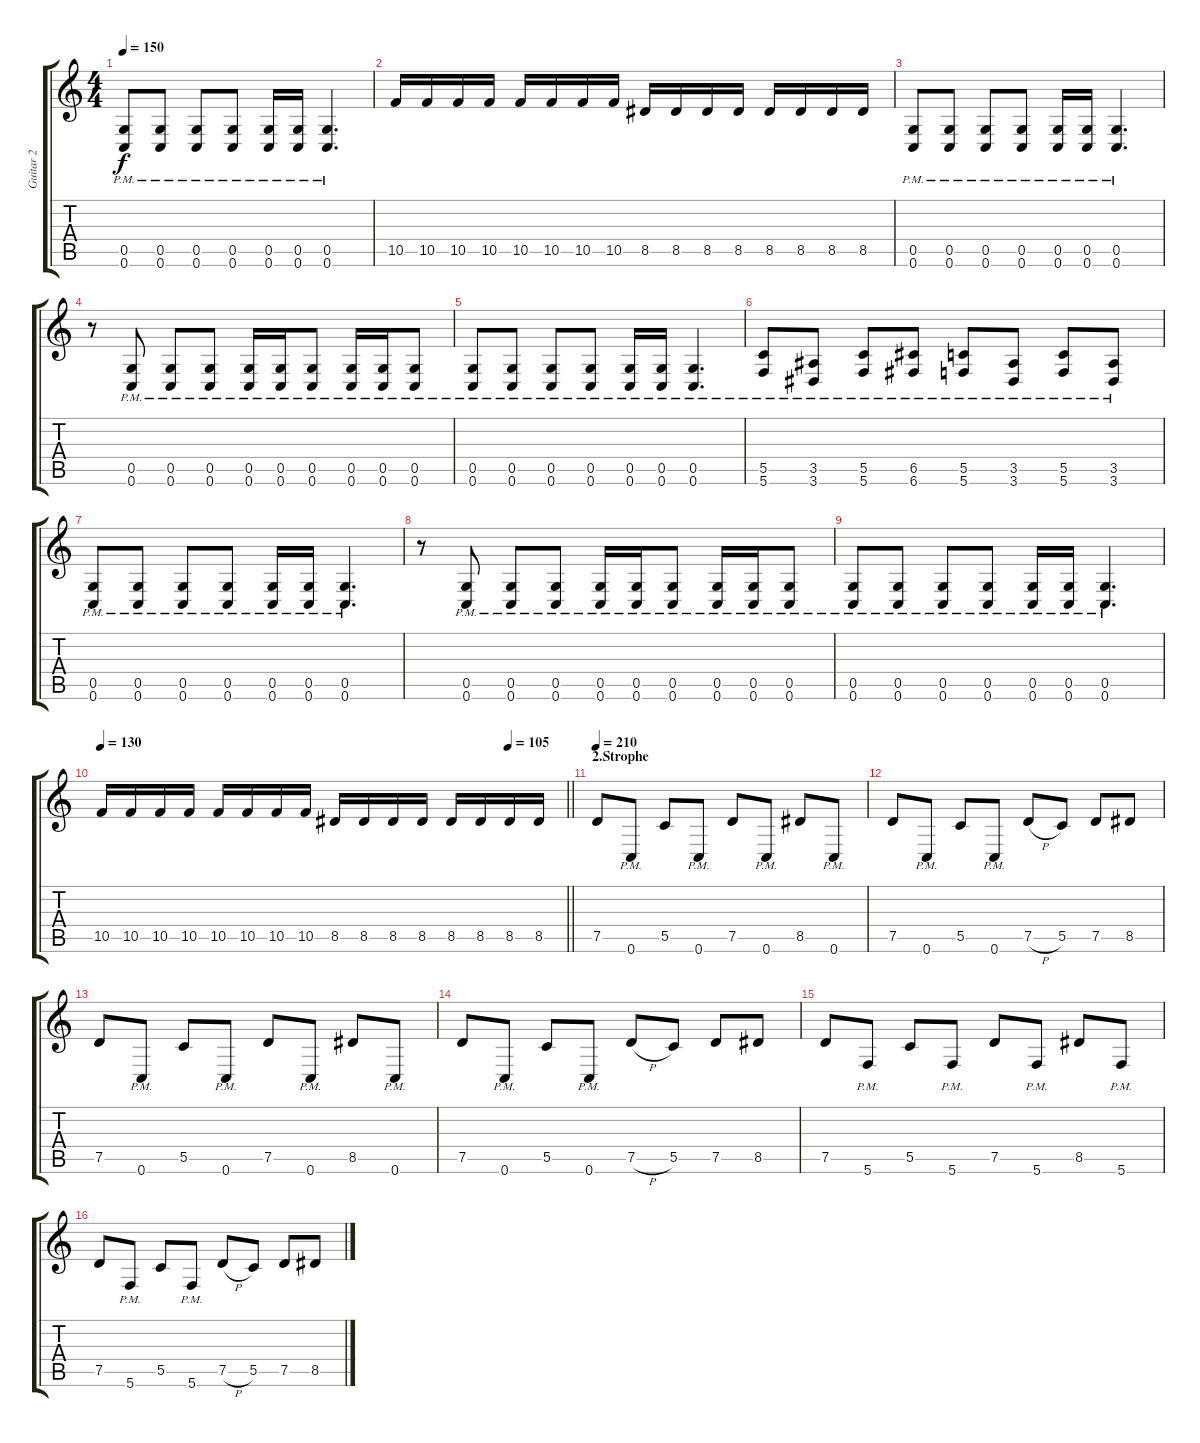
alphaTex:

\track ("Guitar 2" "Guitar 2") {instrument overdrivenguitar}
\staff {score tabs}
\tuning (D4 A3 F3 C3 G2 C2) {hide}
\ts (4 4)
\tempo 150
\clef g2
\ks c
(0.5{pm} 0.6{pm}).8{dy f} (0.5{pm} 0.6{pm}).8 (0.5{pm} 0.6{pm}).8 (0.5{pm} 0.6{pm}).8 (0.5{pm} 0.6{pm}).16 (0.5{pm} 0.6{pm}).16 (0.5{pm} 0.6{pm}).4{d} |
10.5.16 10.5.16 10.5.16 10.5.16 10.5.16 10.5.16 10.5.16 10.5.16 8.5.16 8.5.16 8.5.16 8.5.16 8.5.16 8.5.16 8.5.16 8.5.16 |
(0.5{pm} 0.6{pm}).8 (0.5{pm} 0.6{pm}).8 (0.5{pm} 0.6{pm}).8 (0.5{pm} 0.6{pm}).8 (0.5{pm} 0.6{pm}).16 (0.5{pm} 0.6{pm}).16 (0.5{pm} 0.6{pm}).4{d} |
r.8 (0.5{pm} 0.6{pm}).8 (0.5{pm} 0.6{pm}).8 (0.5{pm} 0.6{pm}).8 (0.5{pm} 0.6{pm}).16 (0.5{pm} 0.6{pm}).16 (0.5{pm} 0.6{pm}).8 (0.5{pm} 0.6{pm}).16 (0.5{pm} 0.6{pm}).16 (0.5{pm} 0.6{pm}).8 |
(0.5{pm} 0.6{pm}).8 (0.5{pm} 0.6{pm}).8 (0.5{pm} 0.6{pm}).8 (0.5{pm} 0.6{pm}).8 (0.5{pm} 0.6{pm}).16 (0.5{pm} 0.6{pm}).16 (0.5{pm} 0.6{pm}).4{d} |
(5.5{pm} 5.6{pm}).8 (3.5{pm} 3.6{pm}).8 (5.5{pm} 5.6{pm}).8 (6.5{pm} 6.6{pm}).8 (5.5{pm} 5.6{pm}).8 (3.5{pm} 3.6{pm}).8 (5.5{pm} 5.6{pm}).8 (3.5{pm} 3.6{pm}).8 |
(0.5{pm} 0.6{pm}).8 (0.5{pm} 0.6{pm}).8 (0.5{pm} 0.6{pm}).8 (0.5{pm} 0.6{pm}).8 (0.5{pm} 0.6{pm}).16 (0.5{pm} 0.6{pm}).16 (0.5{pm} 0.6{pm}).4{d} |
r.8 (0.5{pm} 0.6{pm}).8 (0.5{pm} 0.6{pm}).8 (0.5{pm} 0.6{pm}).8 (0.5{pm} 0.6{pm}).16 (0.5{pm} 0.6{pm}).16 (0.5{pm} 0.6{pm}).8 (0.5{pm} 0.6{pm}).16 (0.5{pm} 0.6{pm}).16 (0.5{pm} 0.6{pm}).8 |
(0.5{pm} 0.6{pm}).8 (0.5{pm} 0.6{pm}).8 (0.5{pm} 0.6{pm}).8 (0.5{pm} 0.6{pm}).8 (0.5{pm} 0.6{pm}).16 (0.5{pm} 0.6{pm}).16 (0.5{pm} 0.6{pm}).4{d} |
\tempo 130
\tempo (105 0.875)
\barLineRight lightlight
10.5.16 10.5.16 10.5.16 10.5.16 10.5.16 10.5.16 10.5.16 10.5.16 8.5.16 8.5.16 8.5.16 8.5.16 8.5.16 8.5.16 8.5.16 8.5.16 |
\section ("" "2.Strophe")
\tempo 210
7.5.8 0.6{pm}.8 5.5.8 0.6{pm}.8 7.5.8 0.6{pm}.8 8.5.8 0.6{pm}.8 |
7.5.8 0.6{pm}.8 5.5.8 0.6{pm}.8 7.5{h}.8 5.5.8 7.5.8 8.5.8 |
7.5.8 0.6{pm}.8 5.5.8 0.6{pm}.8 7.5.8 0.6{pm}.8 8.5.8 0.6{pm}.8 |
7.5.8 0.6{pm}.8 5.5.8 0.6{pm}.8 7.5{h}.8 5.5.8 7.5.8 8.5.8 |
7.5.8 5.6{pm}.8 5.5.8 5.6{pm}.8 7.5.8 5.6{pm}.8 8.5.8 5.6{pm}.8 |
7.5.8 5.6{pm}.8 5.5.8 5.6{pm}.8 7.5{h}.8 5.5.8 7.5.8 8.5.8
